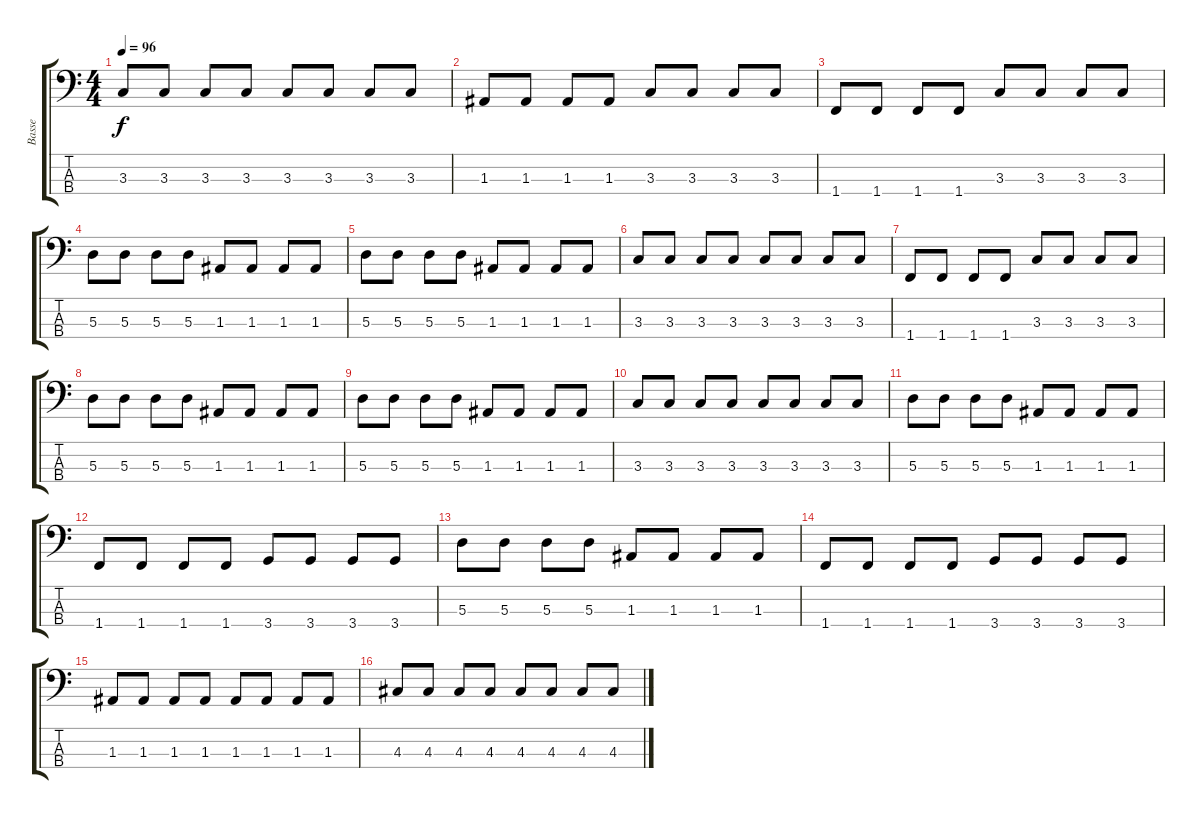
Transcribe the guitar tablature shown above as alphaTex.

\track ("Basse" "Basse") {instrument electricbassfinger}
\staff {score tabs}
\tuning (G2 D2 A1 E1) {hide}
\ts (4 4)
\tempo 96
\clef f4
\ks c
3.3.8{dy f} 3.3.8 3.3.8 3.3.8 3.3.8 3.3.8 3.3.8 3.3.8 |
1.3.8 1.3.8 1.3.8 1.3.8 3.3.8 3.3.8 3.3.8 3.3.8 |
1.4.8 1.4.8 1.4.8 1.4.8 3.3.8 3.3.8 3.3.8 3.3.8 |
5.3.8 5.3.8 5.3.8 5.3.8 1.3.8 1.3.8 1.3.8 1.3.8 |
5.3.8 5.3.8 5.3.8 5.3.8 1.3.8 1.3.8 1.3.8 1.3.8 |
3.3.8 3.3.8 3.3.8 3.3.8 3.3.8 3.3.8 3.3.8 3.3.8 |
1.4.8 1.4.8 1.4.8 1.4.8 3.3.8 3.3.8 3.3.8 3.3.8 |
5.3.8 5.3.8 5.3.8 5.3.8 1.3.8 1.3.8 1.3.8 1.3.8 |
5.3.8 5.3.8 5.3.8 5.3.8 1.3.8 1.3.8 1.3.8 1.3.8 |
3.3.8 3.3.8 3.3.8 3.3.8 3.3.8 3.3.8 3.3.8 3.3.8 |
5.3.8 5.3.8 5.3.8 5.3.8 1.3.8 1.3.8 1.3.8 1.3.8 |
1.4.8 1.4.8 1.4.8 1.4.8 3.4.8 3.4.8 3.4.8 3.4.8 |
5.3.8 5.3.8 5.3.8 5.3.8 1.3.8 1.3.8 1.3.8 1.3.8 |
1.4.8 1.4.8 1.4.8 1.4.8 3.4.8 3.4.8 3.4.8 3.4.8 |
1.3.8 1.3.8 1.3.8 1.3.8 1.3.8 1.3.8 1.3.8 1.3.8 |
4.3.8 4.3.8 4.3.8 4.3.8 4.3.8 4.3.8 4.3.8 4.3.8
